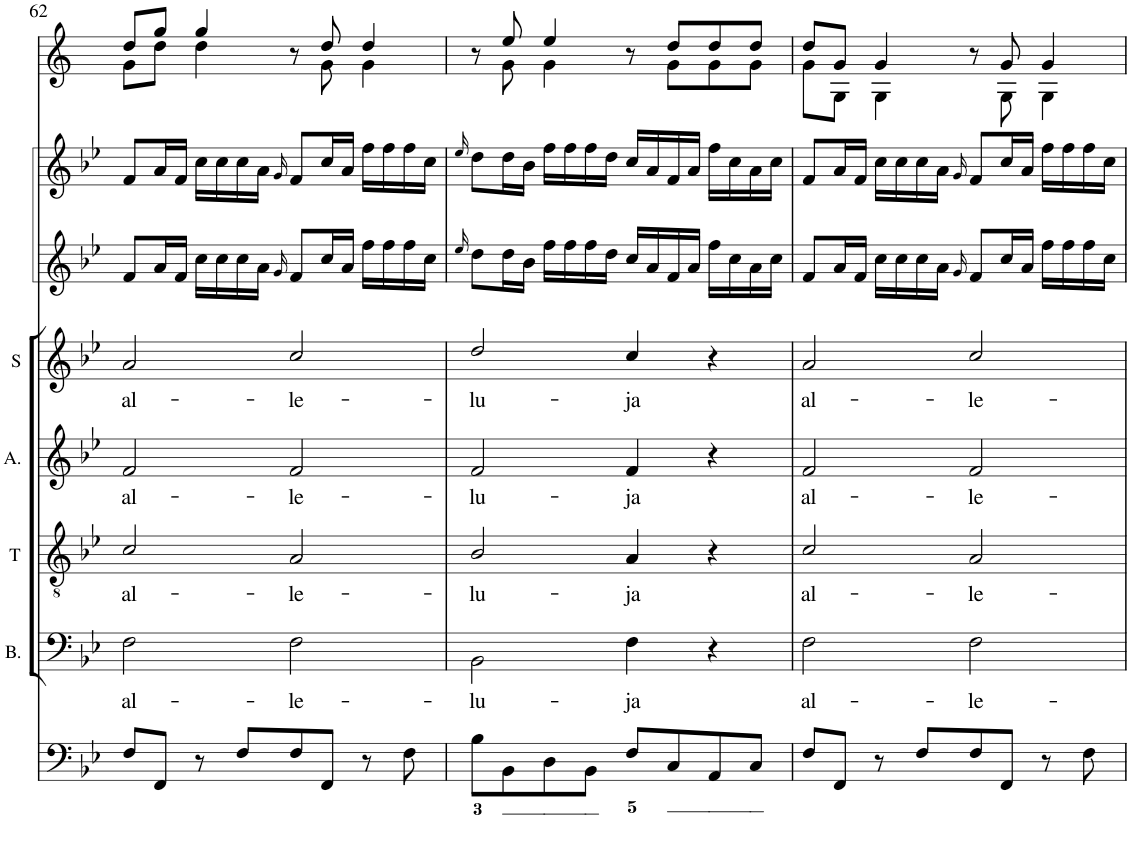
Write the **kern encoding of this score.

**kern	**kern	**text	**kern	**text	**kern	**text	**kern	**text	**kern	**kern	**kern
*part8	*part7	*part7	*part6	*part6	*part5	*part5	*part4	*part4	*part3	*part2	*part1
*staff8	*staff7	*staff7	*staff6	*staff6	*staff5	*staff5	*staff4	*staff4	*staff3	*staff2	*staff1
*I"Organ	*I"Basse	*	*I"Tenor	*	*I"Alto	*	*I"Soprane	*	*I"Violino 2	*I"Violino 1	*I"Clarini in B[b]
*	*I'B.	*	*I'T	*	*I'A.	*	*I'S	*	*I'Vln	*I'Vln	*
!!LO:PB:g=z
*clefF4	*clefF4	*	*clefGv2	*	*clefG2	*	*clefG2	*	*clefG2	*clefG2	*clefG2
*	*	*	*	*	*	*	*	*	*	*	*Trd1c2
*k[b-e-]	*k[b-e-]	*	*k[b-e-]	*	*k[b-e-]	*	*k[b-e-]	*	*k[b-e-]	*k[b-e-]	*k[]
*M4/4	*M4/4	*	*M4/4	*	*M4/4	*	*M4/4	*	*M4/4	*M4/4	*M4/4
*met(c)	*met(c)	*	*met(c)	*	*met(c)	*	*met(c)	*	*met(c)	*met(c)	*met(c)
=62	=62	=62	=62	=62	=62	=62	=62	=62	=62	=62	=62
!	!	!LO:LY:b	!	!LO:LY:b	!	!LO:LY:b	!	!LO:LY:b	!	!	!
*	*	*	*	*	*	*	*	*	*	*	*^
8F/L	2F\	al-	2c/	al-	2f/	al-	2a/	al-	8f/L	8f/L	8dd/L	8g\L
8FF/J	.	.	.	.	.	.	.	.	16a/L	16a/L	8gg/J	8dd\J
.	.	.	.	.	.	.	.	.	16f/JJ	16f/JJ	.	.
8r	.	.	.	.	.	.	.	.	16cc\LL	16cc\LL	4gg/	4dd\
.	.	.	.	.	.	.	.	.	16cc\	16cc\	.	.
8F/L	.	.	.	.	.	.	.	.	16cc\	16cc\	.	.
.	.	.	.	.	.	.	.	.	16a\JJ	16a\JJ	.	.
.	.	.	.	.	.	.	.	.	16qg/	16qg/	.	.
!	!	!LO:LY:b	!	!LO:LY:b	!	!LO:LY:b	!	!LO:LY:b	!	!	!	!
8F/	2F\	-le-	2A/	-le-	2f/	-le-	2cc/	-le-	8f/L	8f/L	8r	8ryy
8FF/J	.	.	.	.	.	.	.	.	16cc/L	16cc/L	8dd/	8g\
.	.	.	.	.	.	.	.	.	16a/JJ	16a/JJ	.	.
8r	.	.	.	.	.	.	.	.	16ff\LL	16ff\LL	4dd/	4g\
.	.	.	.	.	.	.	.	.	16ff\	16ff\	.	.
8F\	.	.	.	.	.	.	.	.	16ff\	16ff\	.	.
.	.	.	.	.	.	.	.	.	16cc\JJ	16cc\JJ	.	.
=63	=63	=63	=63	=63	=63	=63	=63	=63	=63	=63	=63	=63
.	.	.	.	.	.	.	.	.	16qee-/	16qee-/	.	.
!	!	!LO:LY:b	!	!LO:LY:b	!	!LO:LY:b	!	!LO:LY:b	!	!	!	!
8B-\L	2BB-\	-lu-	2B-/	-lu-	2f/	-lu-	2dd/	-lu-	8dd\L	8dd\L	8r	8ryy
8BB-\	.	.	.	.	.	.	.	.	16dd\L	16dd\L	8ee/	8g\
.	.	.	.	.	.	.	.	.	16b-\JJ	16b-\JJ	.	.
8D\	.	.	.	.	.	.	.	.	16ff\LL	16ff\LL	4ee/	4g\
.	.	.	.	.	.	.	.	.	16ff\	16ff\	.	.
8BB-\J	.	.	.	.	.	.	.	.	16ff\	16ff\	.	.
.	.	.	.	.	.	.	.	.	16dd\JJ	16dd\JJ	.	.
!	!	!LO:LY:b	!	!LO:LY:b	!	!LO:LY:b	!	!LO:LY:b	!	!	!	!
8F/L	4F\	-ja	4A/	-ja	4f/	-ja	4cc/	-ja	16cc/LL	16cc/LL	8r	8ryy
.	.	.	.	.	.	.	.	.	16a/	16a/	.	.
8C/	.	.	.	.	.	.	.	.	16f/	16f/	8dd/L	8g\L
.	.	.	.	.	.	.	.	.	16a/JJ	16a/JJ	.	.
8AA/	4r	.	4r	.	4r	.	4r	.	16ff\LL	16ff\LL	8dd/	8g\
.	.	.	.	.	.	.	.	.	16cc\	16cc\	.	.
8C/J	.	.	.	.	.	.	.	.	16a\	16a\	8dd/J	8g\J
.	.	.	.	.	.	.	.	.	16cc\JJ	16cc\JJ	.	.
=64	=64	=64	=64	=64	=64	=64	=64	=64	=64	=64	=64	=64
!	!	!LO:LY:b	!	!LO:LY:b	!	!LO:LY:b	!	!LO:LY:b	!	!	!	!
8F/L	2F\	al-	2c/	al-	2f/	al-	2a/	al-	8f/L	8f/L	8dd/L	8g\L
8FF/J	.	.	.	.	.	.	.	.	16a/L	16a/L	8g/J	8G\J
.	.	.	.	.	.	.	.	.	16f/JJ	16f/JJ	.	.
8r	.	.	.	.	.	.	.	.	16cc\LL	16cc\LL	4g/	4G\
.	.	.	.	.	.	.	.	.	16cc\	16cc\	.	.
8F/L	.	.	.	.	.	.	.	.	16cc\	16cc\	.	.
.	.	.	.	.	.	.	.	.	16a\JJ	16a\JJ	.	.
.	.	.	.	.	.	.	.	.	16qg/	16qg/	.	.
!	!	!LO:LY:b	!	!LO:LY:b	!	!LO:LY:b	!	!LO:LY:b	!	!	!	!
8F/	2F\	-le-	2A/	-le-	2f/	-le-	2cc/	-le-	8f/L	8f/L	8r	8ryy
8FF/J	.	.	.	.	.	.	.	.	16cc/L	16cc/L	8g/	8G\
.	.	.	.	.	.	.	.	.	16a/JJ	16a/JJ	.	.
8r	.	.	.	.	.	.	.	.	16ff\LL	16ff\LL	4g/	4G\
.	.	.	.	.	.	.	.	.	16ff\	16ff\	.	.
8F\	.	.	.	.	.	.	.	.	16ff\	16ff\	.	.
.	.	.	.	.	.	.	.	.	16cc\JJ	16cc\JJ	.	.
*	*	*	*	*	*	*	*	*	*	*	*v	*v
=	=	=	=	=	=	=	=	=	=	=	=
*-	*-	*-	*-	*-	*-	*-	*-	*-	*-	*-	*-
